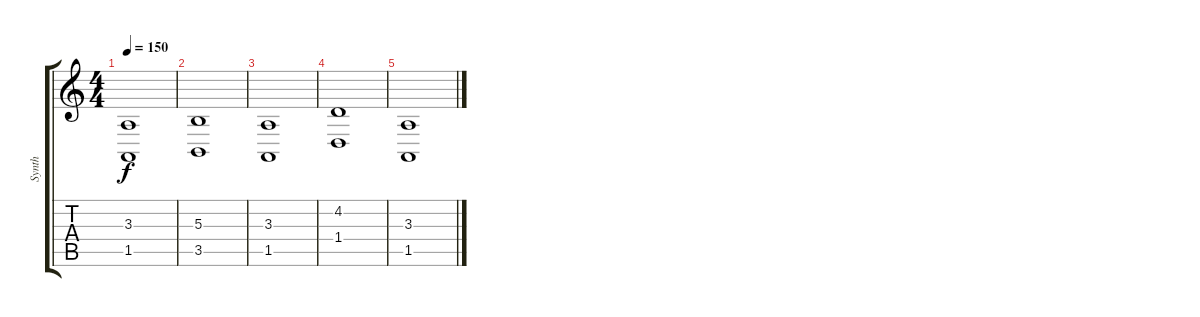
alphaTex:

\track ("Synth" "Synth") {instrument lead2sawtooth}
\staff {score tabs}
\tuning (Eb4 Bb3 Gb3 Db3 Ab2 Eb2) {hide}
\ts (4 4)
\tempo 150
\clef g2
\ks c
(3.3 1.5).1{dy f} |
(5.3 3.5).1 |
(3.3 1.5).1 |
(4.2 1.4).1 |
(3.3 1.5).1
